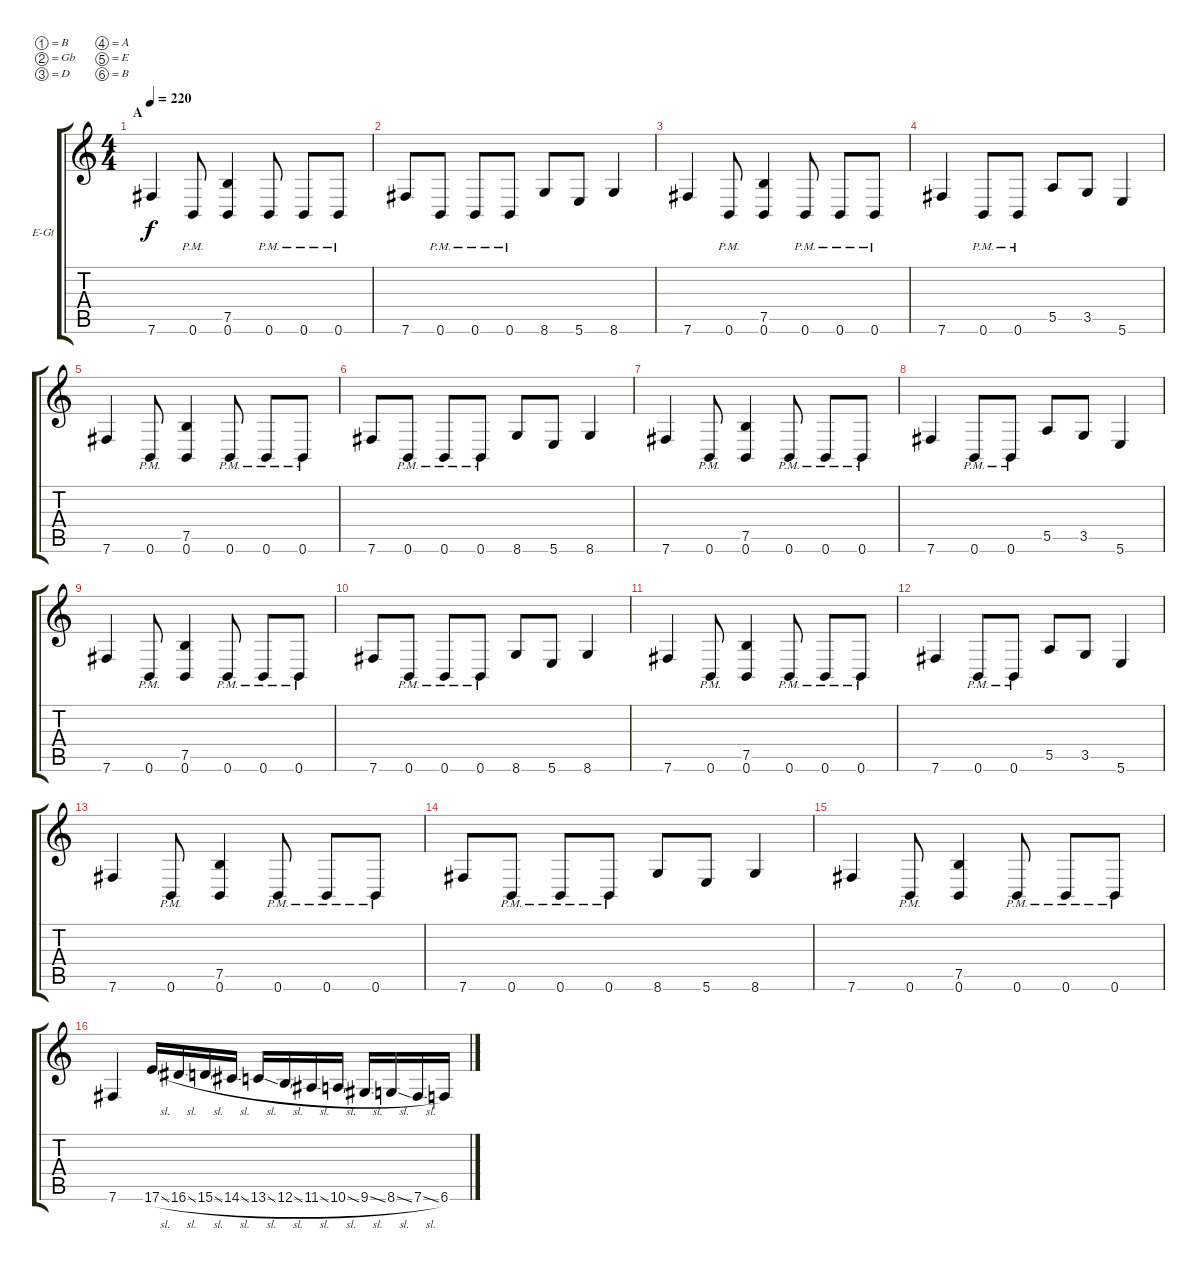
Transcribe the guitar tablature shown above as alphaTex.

\bracketExtendMode groupsimilarinstruments
\firstSystemTrackNameOrientation horizontal
\otherSystemsTrackNameOrientation horizontal
\track ("Rhythm Guitar" "E-Gt") {instrument distortionguitar}
\staff {score tabs}
\tuning (B3 Gb3 D3 A2 E2 B1)
\ts (4 4)
\section ("" "A")
\tempo 220
\clef g2
\ks c
7.6.4{dy f instrument distortionguitar} 0.6{pm}.8 (0.6 7.5).4 0.6{pm}.8 0.6{pm}.8 0.6{pm}.8 |
7.6.8 0.6{pm}.8 0.6{pm}.8 0.6{pm}.8 8.6.8 5.6.8 8.6.4 |
7.6.4 0.6{pm}.8 (0.6 7.5).4 0.6{pm}.8 0.6{pm}.8 0.6{pm}.8 |
7.6.4 0.6{pm}.8 0.6{pm}.8 5.5.8 3.5.8 5.6.4 |
7.6.4 0.6{pm}.8 (0.6 7.5).4 0.6{pm}.8 0.6{pm}.8 0.6{pm}.8 |
7.6.8 0.6{pm}.8 0.6{pm}.8 0.6{pm}.8 8.6.8 5.6.8 8.6.4 |
7.6.4 0.6{pm}.8 (0.6 7.5).4 0.6{pm}.8 0.6{pm}.8 0.6{pm}.8 |
7.6.4 0.6{pm}.8 0.6{pm}.8 5.5.8 3.5.8 5.6.4 |
7.6.4 0.6{pm}.8 (0.6 7.5).4 0.6{pm}.8 0.6{pm}.8 0.6{pm}.8 |
7.6.8 0.6{pm}.8 0.6{pm}.8 0.6{pm}.8 8.6.8 5.6.8 8.6.4 |
7.6.4 0.6{pm}.8 (0.6 7.5).4 0.6{pm}.8 0.6{pm}.8 0.6{pm}.8 |
7.6.4 0.6{pm}.8 0.6{pm}.8 5.5.8 3.5.8 5.6.4 |
7.6.4 0.6{pm}.8 (0.6 7.5).4 0.6{pm}.8 0.6{pm}.8 0.6{pm}.8 |
7.6.8 0.6{pm}.8 0.6{pm}.8 0.6{pm}.8 8.6.8 5.6.8 8.6.4 |
7.6.4 0.6{pm}.8 (0.6 7.5).4 0.6{pm}.8 0.6{pm}.8 0.6{pm}.8 |
7.6.4 17.6{sl}.16 16.6{sl}.16 15.6{sl}.16 14.6{sl}.16 13.6{sl}.16 12.6{sl}.16 11.6{sl}.16 10.6{sl}.16 9.6{sl}.16 8.6{sl}.16 7.6{sl}.16 6.6.16
